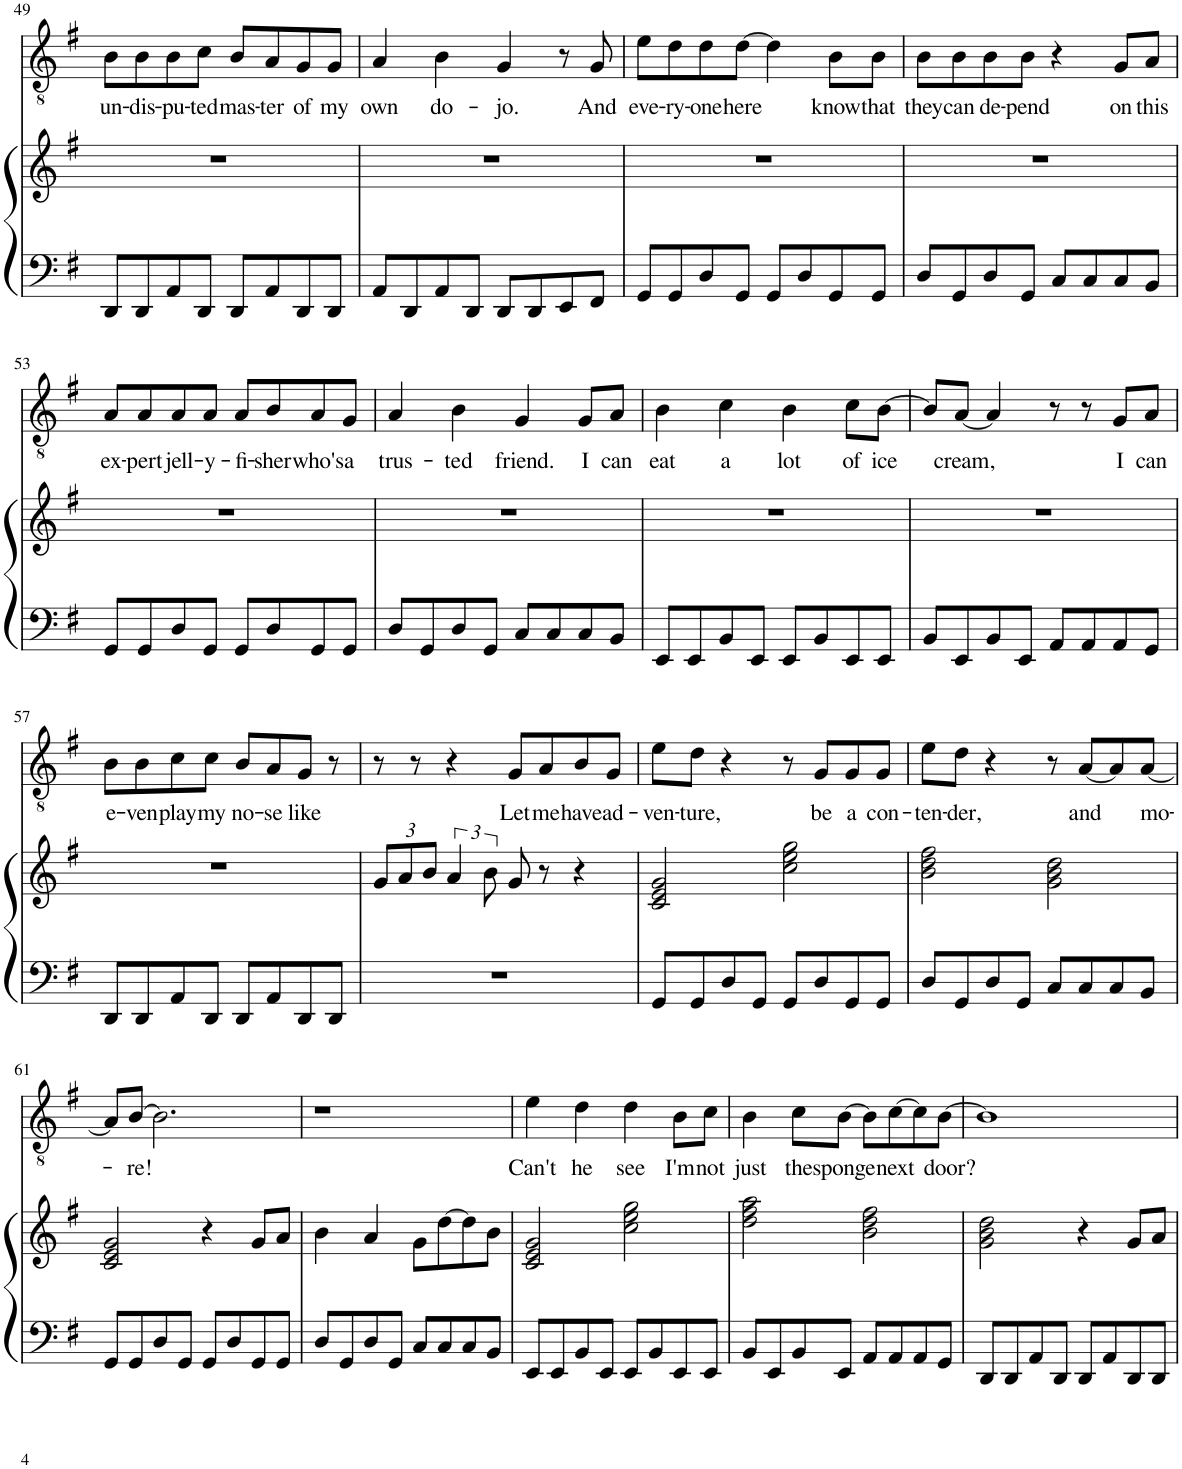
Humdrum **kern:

**kern	**kern	**kern	**text
*part2	*part2	*part1	*part1
*staff3	*staff2	*staff1	*staff1
*I"Piano	*	*I"Voice	*
*I'Pno	*	*	*
!!LO:PB:g=z
*clefF4	*clefG2	*clefGv2	*
*k[f#]	*k[f#]	*k[f#]	*
*M2/2	*M2/2	*M2/2	*
*met(c|)	*met(c|)	*met(c|)	*
=49	=49	=49	=49
!	!	!	!LO:LY:b
8DD/L	1r	8B\L	un-
!	!	!	!LO:LY:b
8DD/	.	8B\	-dis-
!	!	!	!LO:LY:b
8AA/	.	8B\	-pu-
!	!	!	!LO:LY:b
8DD/J	.	8c\J	-ted
!	!	!	!LO:LY:b
8DD/L	.	8B/L	mas-
!	!	!	!LO:LY:b
8AA/	.	8A/	-ter
!	!	!	!LO:LY:b
8DD/	.	8G/	of
!	!	!	!LO:LY:b
8DD/J	.	8G/J	my
=50	=50	=50	=50
!	!	!	!LO:LY:b
8AA/L	1r	4A/	own
8DD/	.	.	.
!	!	!	!LO:LY:b
8AA/	.	4B\	do-
8DD/J	.	.	.
!	!	!	!LO:LY:b
8DD/L	.	4G/	-jo.
8DD/	.	.	.
8EE/	.	8r	.
!	!	!	!LO:LY:b
8FF#/J	.	8G/	And
=51	=51	=51	=51
!	!	!	!LO:LY:b
8GG/L	1r	8e\L	eve-
!	!	!	!LO:LY:b
8GG/	.	8d\	-ry-
!	!	!	!LO:LY:b
8D/	.	8d\	-one
!	!	!	!LO:LY:b
8GG/J	.	[8d\J	here
8GG/L	.	4d\]	.
8D/	.	.	.
!	!	!	!LO:LY:b
8GG/	.	8B\L	know
!	!	!	!LO:LY:b
8GG/J	.	8B\J	that
=52	=52	=52	=52
!	!	!	!LO:LY:b
8D/L	1r	8B\L	they
!	!	!	!LO:LY:b
8GG/	.	8B\	can
!	!	!	!LO:LY:b
8D/	.	8B\	de-
!	!	!	!LO:LY:b
8GG/J	.	8B\J	-pend
8C/L	.	4r	.
8C/	.	.	.
!	!	!	!LO:LY:b
8C/	.	8G/L	on
!	!	!	!LO:LY:b
8BB/J	.	8A/J	this
!!LO:LB:g=z
=53	=53	=53	=53
!	!	!	!LO:LY:b
8GG/L	1r	8A/L	ex-
!	!	!	!LO:LY:b
8GG/	.	8A/	-pert
!	!	!	!LO:LY:b
8D/	.	8A/	jell-
!	!	!	!LO:LY:b
8GG/J	.	8A/J	-y-
!	!	!	!LO:LY:b
8GG/L	.	8A/L	-fi-
!	!	!	!LO:LY:b
8D/	.	8B/	-sher
!	!	!	!LO:LY:b
8GG/	.	8A/	who's
!	!	!	!LO:LY:b
8GG/J	.	8G/J	a
=54	=54	=54	=54
!	!	!	!LO:LY:b
8D/L	1r	4A/	trus-
8GG/	.	.	.
!	!	!	!LO:LY:b
8D/	.	4B\	-ted
8GG/J	.	.	.
!	!	!	!LO:LY:b
8C/L	.	4G/	friend.
8C/	.	.	.
!	!	!	!LO:LY:b
8C/	.	8G/L	I
!	!	!	!LO:LY:b
8BB/J	.	8A/J	can
=55	=55	=55	=55
!	!	!	!LO:LY:b
8EE/L	1r	4B\	eat
8EE/	.	.	.
!	!	!	!LO:LY:b
8BB/	.	4c\	a
8EE/J	.	.	.
!	!	!	!LO:LY:b
8EE/L	.	4B\	lot
8BB/	.	.	.
!	!	!	!LO:LY:b
8EE/	.	8c\L	of
!	!	!	!LO:LY:b
8EE/J	.	[8B\J	ice
=56	=56	=56	=56
8BB/L	1r	8B/L]	.
!	!	!	!LO:LY:b
8EE/	.	[8A/J	cream,
8BB/	.	4A/]	.
8EE/J	.	.	.
8AA/L	.	8r	.
8AA/	.	8r	.
!	!	!	!LO:LY:b
8AA/	.	8G/L	I
!	!	!	!LO:LY:b
8GG/J	.	8A/J	can
!!LO:LB:g=z
=57	=57	=57	=57
!	!	!	!LO:LY:b
8DD/L	1r	8B\L	e-
!	!	!	!LO:LY:b
8DD/	.	8B\	-ven
!	!	!	!LO:LY:b
8AA/	.	8c\	play
!	!	!	!LO:LY:b
8DD/J	.	8c\J	my
!	!	!	!LO:LY:b
8DD/L	.	8B/L	no-
!	!	!	!LO:LY:b
8AA/	.	8A/	-se
!	!	!	!LO:LY:b
8DD/	.	8G/J	like
8DD/J	.	8r	.
=58	=58	=58	=58
*	*Xbrackettup	*	*
1r	12g/L	8r	.
.	12a/	.	.
.	.	8r	.
.	12b/J	.	.
*	*brackettup	*	*
.	6a/	4r	.
.	12b\	.	.
!	!	!	!LO:LY:b
.	8g/	8G/L	Let
!	!	!	!LO:LY:b
.	8r	8A/	me
!	!	!	!LO:LY:b
.	4r	8B/	have
!	!	!	!LO:LY:b
.	.	8G/J	ad-
=59	=59	=59	=59
!	!	!	!LO:LY:b
8GG/L	2c/ 2e/ 2g/	8e\L	-ven-
!	!	!	!LO:LY:b
8GG/	.	8d\J	-ture,
8D/	.	4r	.
8GG/J	.	.	.
8GG/L	2cc\ 2ee\ 2gg\	8r	.
!	!	!	!LO:LY:b
8D/	.	8G/L	be
!	!	!	!LO:LY:b
8GG/	.	8G/	a
!	!	!	!LO:LY:b
8GG/J	.	8G/J	con-
=60	=60	=60	=60
!	!	!	!LO:LY:b
8D/L	2b\ 2dd\ 2ff#\	8e\L	-ten-
!	!	!	!LO:LY:b
8GG/	.	8d\J	-der,
8D/	.	4r	.
8GG/J	.	.	.
8C/L	2g\ 2b\ 2dd\	8r	.
!	!	!	!LO:LY:b
8C/	.	[8A/L	and
8C/	.	8A/]	.
!	!	!	!LO:LY:b
8BB/J	.	[8A/J	mo-
!!LO:LB:g=z
=61	=61	=61	=61
8GG/L	2c/ 2e/ 2g/	8A/L]	.
!	!	!	!LO:LY:b
8GG/	.	[8B/J	-re!
8D/	.	2.B\]	.
8GG/J	.	.	.
8GG/L	4r	.	.
8D/	.	.	.
8GG/	8g/L	.	.
8GG/J	8a/J	.	.
=62	=62	=62	=62
8D/L	4b\	1r	.
8GG/	.	.	.
8D/	4a/	.	.
8GG/J	.	.	.
8C/L	8g\L	.	.
8C/	[8dd\	.	.
8C/	8dd\]	.	.
8BB/J	8b\J	.	.
=63	=63	=63	=63
!	!	!	!LO:LY:b
8EE/L	2c/ 2e/ 2g/	4e\	Can't
8EE/	.	.	.
!	!	!	!LO:LY:b
8BB/	.	4d\	he
8EE/J	.	.	.
!	!	!	!LO:LY:b
8EE/L	2cc\ 2ee\ 2gg\	4d\	see
8BB/	.	.	.
!	!	!	!LO:LY:b
8EE/	.	8B\L	I'm
!	!	!	!LO:LY:b
8EE/J	.	8c\J	not
=64	=64	=64	=64
!	!	!	!LO:LY:b
8BB/L	2dd\ 2ff#\ 2aa\	4B\	just
8EE/	.	.	.
!	!	!	!LO:LY:b
8BB/	.	8c\L	the
!	!	!	!LO:LY:b
8EE/J	.	[8B\J	sponge
8AA/L	2b\ 2dd\ 2ff#\	8B\L]	.
!	!	!	!LO:LY:b
8AA/	.	[8c\	next
8AA/	.	8c\]	.
!	!	!	!LO:LY:b
8GG/J	.	[8B\J	door?
=65	=65	=65	=65
8DD/L	2g\ 2b\ 2dd\	1B]	.
8DD/	.	.	.
8AA/	.	.	.
8DD/J	.	.	.
8DD/L	4r	.	.
8AA/	.	.	.
8DD/	8g/L	.	.
8DD/J	8a/J	.	.
=	=	=	=
*-	*-	*-	*-
